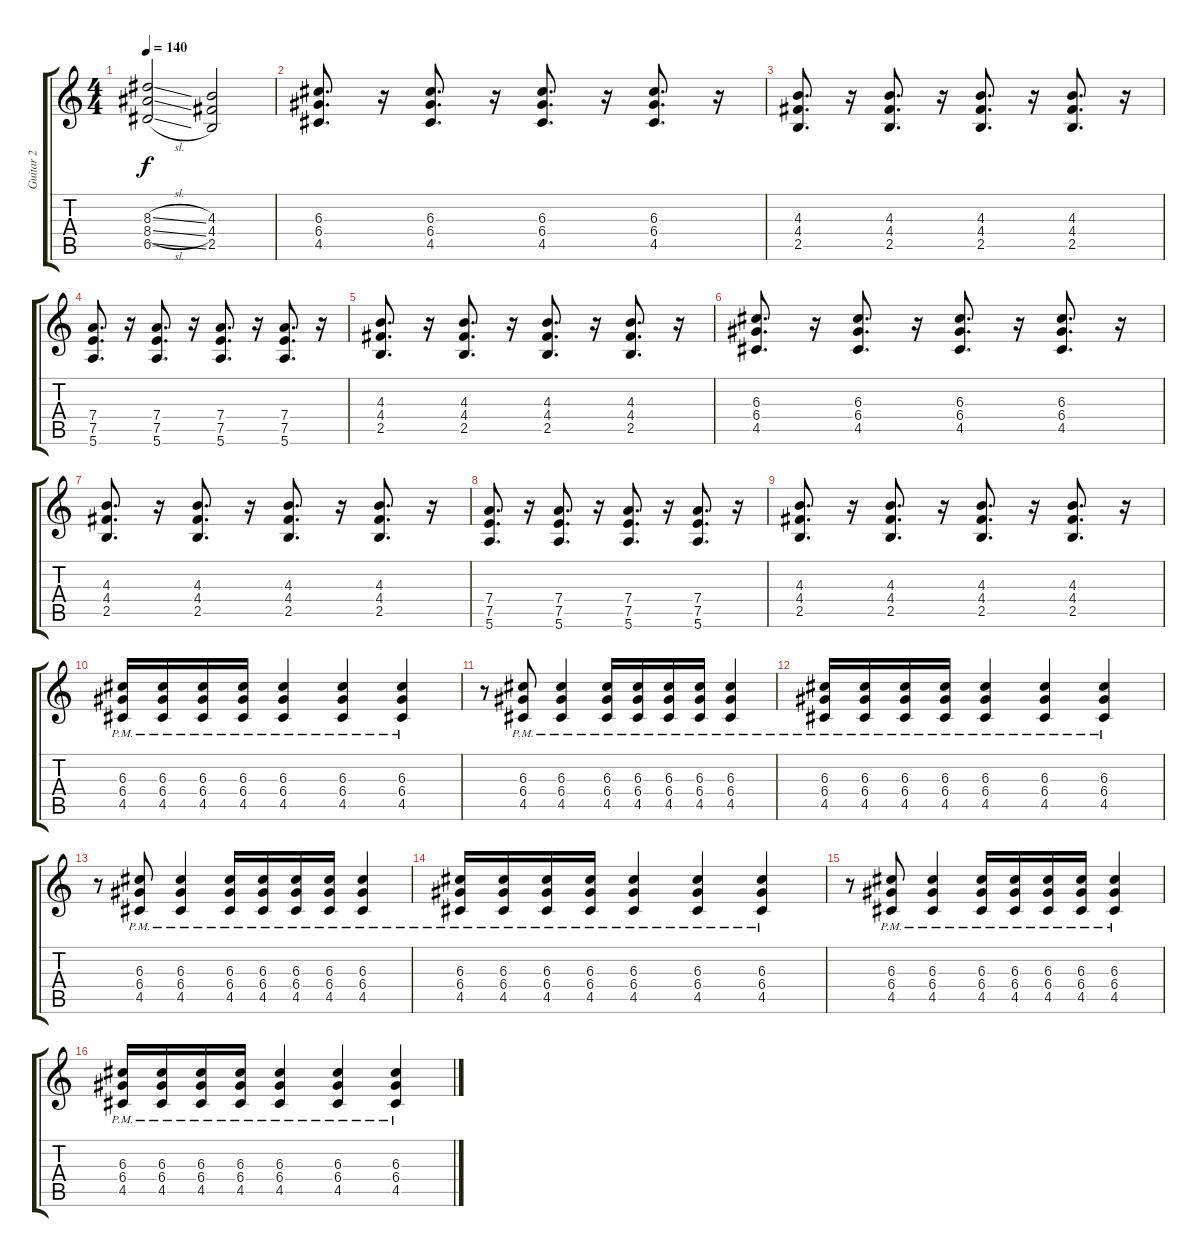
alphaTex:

\track ("Guitar 2" "Guitar 2") {instrument overdrivenguitar}
\staff {score tabs}
\tuning (E4 B3 G3 D3 A2 E2) {hide}
\ts (4 4)
\tempo 140
\clef g2
\ks c
(8.3{sl} 8.4{sl} 6.5{sl}).2{dy f} (4.3 4.4 2.5).2 |
(6.3 6.4 4.5).8{d} r.16 (6.3 6.4 4.5).8{d} r.16 (6.3 6.4 4.5).8{d} r.16 (6.3 6.4 4.5).8{d} r.16 |
(4.3 4.4 2.5).8{d} r.16 (4.3 4.4 2.5).8{d} r.16 (4.3 4.4 2.5).8{d} r.16 (4.3 4.4 2.5).8{d} r.16 |
(7.4 7.5 5.6).8{d} r.16 (7.4 7.5 5.6).8{d} r.16 (7.4 7.5 5.6).8{d} r.16 (7.4 7.5 5.6).8{d} r.16 |
(4.3 4.4 2.5).8{d} r.16 (4.3 4.4 2.5).8{d} r.16 (4.3 4.4 2.5).8{d} r.16 (4.3 4.4 2.5).8{d} r.16 |
(6.3 6.4 4.5).8{d} r.16 (6.3 6.4 4.5).8{d} r.16 (6.3 6.4 4.5).8{d} r.16 (6.3 6.4 4.5).8{d} r.16 |
(4.3 4.4 2.5).8{d} r.16 (4.3 4.4 2.5).8{d} r.16 (4.3 4.4 2.5).8{d} r.16 (4.3 4.4 2.5).8{d} r.16 |
(7.4 7.5 5.6).8{d} r.16 (7.4 7.5 5.6).8{d} r.16 (7.4 7.5 5.6).8{d} r.16 (7.4 7.5 5.6).8{d} r.16 |
(4.3 4.4 2.5).8{d} r.16 (4.3 4.4 2.5).8{d} r.16 (4.3 4.4 2.5).8{d} r.16 (4.3 4.4 2.5).8{d} r.16 |
(6.3{pm} 6.4{pm} 4.5{pm}).16 (6.3{pm} 6.4{pm} 4.5{pm}).16 (6.3{pm} 6.4{pm} 4.5{pm}).16 (6.3{pm} 6.4{pm} 4.5{pm}).16 (6.3{pm} 6.4{pm} 4.5{pm}).4 (6.3{pm} 6.4{pm} 4.5{pm}).4 (6.3{pm} 6.4{pm} 4.5{pm}).4 |
r.8 (6.3{pm} 6.4{pm} 4.5{pm}).8 (6.3{pm} 6.4{pm} 4.5{pm}).4 (6.3{pm} 6.4{pm} 4.5{pm}).16 (6.3{pm} 6.4{pm} 4.5{pm}).16 (6.3{pm} 6.4{pm} 4.5{pm}).16 (6.3{pm} 6.4{pm} 4.5{pm}).16 (6.3{pm} 6.4{pm} 4.5{pm}).4 |
(6.3{pm} 6.4{pm} 4.5{pm}).16 (6.3{pm} 6.4{pm} 4.5{pm}).16 (6.3{pm} 6.4{pm} 4.5{pm}).16 (6.3{pm} 6.4{pm} 4.5{pm}).16 (6.3{pm} 6.4{pm} 4.5{pm}).4 (6.3{pm} 6.4{pm} 4.5{pm}).4 (6.3{pm} 6.4{pm} 4.5{pm}).4 |
r.8 (6.3{pm} 6.4{pm} 4.5{pm}).8 (6.3{pm} 6.4{pm} 4.5{pm}).4 (6.3{pm} 6.4{pm} 4.5{pm}).16 (6.3{pm} 6.4{pm} 4.5{pm}).16 (6.3{pm} 6.4{pm} 4.5{pm}).16 (6.3{pm} 6.4{pm} 4.5{pm}).16 (6.3{pm} 6.4{pm} 4.5{pm}).4 |
(6.3{pm} 6.4{pm} 4.5{pm}).16 (6.3{pm} 6.4{pm} 4.5{pm}).16 (6.3{pm} 6.4{pm} 4.5{pm}).16 (6.3{pm} 6.4{pm} 4.5{pm}).16 (6.3{pm} 6.4{pm} 4.5{pm}).4 (6.3{pm} 6.4{pm} 4.5{pm}).4 (6.3{pm} 6.4{pm} 4.5{pm}).4 |
r.8 (6.3{pm} 6.4{pm} 4.5{pm}).8 (6.3{pm} 6.4{pm} 4.5{pm}).4 (6.3{pm} 6.4{pm} 4.5{pm}).16 (6.3{pm} 6.4{pm} 4.5{pm}).16 (6.3{pm} 6.4{pm} 4.5{pm}).16 (6.3{pm} 6.4{pm} 4.5{pm}).16 (6.3{pm} 6.4{pm} 4.5{pm}).4 |
(6.3{pm} 6.4{pm} 4.5{pm}).16 (6.3{pm} 6.4{pm} 4.5{pm}).16 (6.3{pm} 6.4{pm} 4.5{pm}).16 (6.3{pm} 6.4{pm} 4.5{pm}).16 (6.3{pm} 6.4{pm} 4.5{pm}).4 (6.3{pm} 6.4{pm} 4.5{pm}).4 (6.3{pm} 6.4{pm} 4.5{pm}).4
